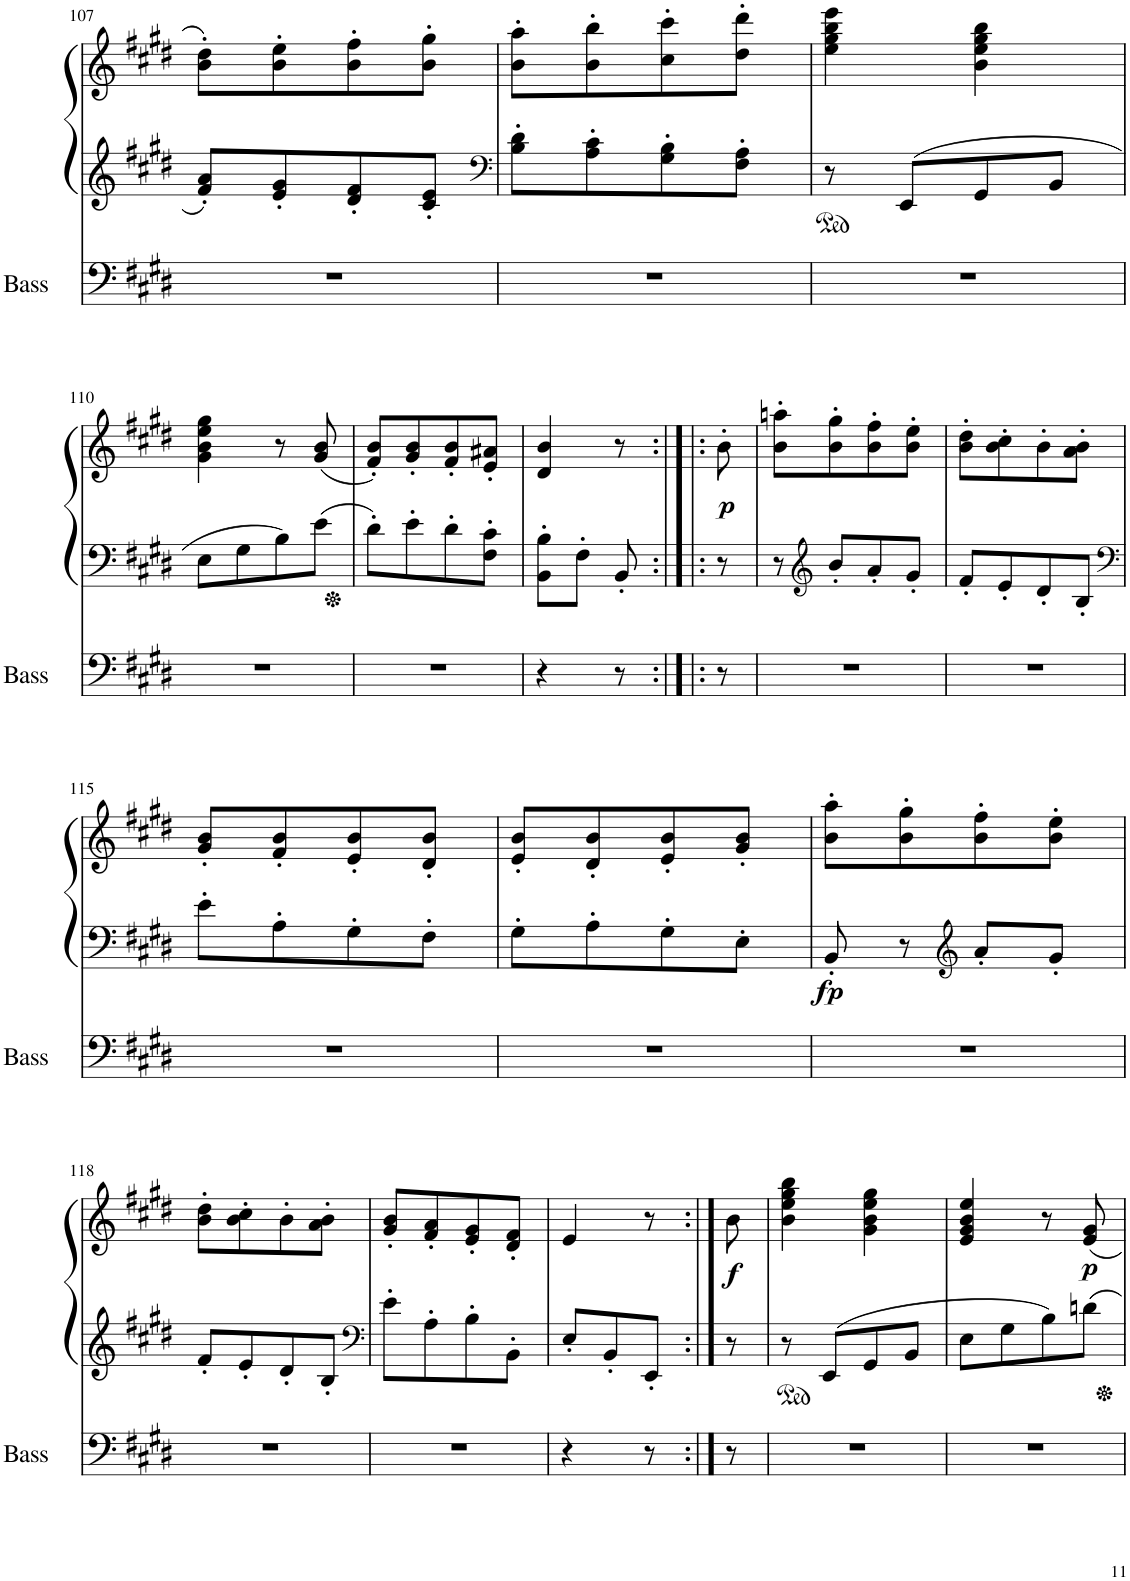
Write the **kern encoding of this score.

**kern	**kern	**kern	**dynam
*part2	*part1	*part1	*part1
*staff3	*staff2	*staff1	*staff1/2
*I"Acoustic Bass	*I"Piano	*	*
*I'Bass	*I'Pno	*	*
!!LO:PB:g=z
*clefF4	*clefG2	*clefG2	*
*Trd7c12	*	*	*
*k[f#c#g#d#]	*k[f#c#g#d#]	*k[f#c#g#d#]	*
*M2/4	*M2/4	*M2/4	*
=107	=107	=107	=107
2r	8f#/' 8a/'L	8b\' 8dd#\'L	.
.	8e/' 8g#/'	8b\' 8ee\'	.
.	8d#/' 8f#/'	8b\' 8ff#\'	.
.	8c#/' 8e/'J	8b\' 8gg#\'J	.
=108	=108	=108	=108
*	*clefF4	*	*
2r	8B\' 8d#\'L	8b\' 8aa\'L	.
.	8A\' 8c#\'	8b\' 8bb\'	.
.	8G#\' 8B\'	8cc#\' 8ccc#\'	.
.	8F#\' 8A\'J	8dd#\' 8ddd#\'J	.
=109	=109	=109	=109
2r	8r	4ee\ 4gg#\ 4bb\ 4eee\	.
.	8EE/L	.	.
.	8GG#/	4b\ 4ee\ 4gg#\ 4bb\	.
.	8BB/J	.	.
!!LO:LB:g=z
=110	=110	=110	=110
2r	8E\L	4g#\ 4b\ 4ee\ 4gg#\	.
.	8G#\	.	.
.	8B\	8r	.
.	8e\J	(8g#/ 8b/	.
=111	=111	=111	=111
2r	8d#'\L	8f#/' 8b/'L)	.
.	8e'\	8g#/' 8b/'	.
.	8d#'\	8f#/' 8b/'	.
.	8F#\' 8c#\'J	8e/' 8a#X/'J	.
=112	=112	=112	=112
4r	8BB\' 8B\'L	4d#/ 4b/	.
.	8F#'\J	.	.
8r	8BB'/	8r	.
=112:|!|:	=112:|!|:	=112:|!|:	=112:|!|:
!	!	!	!LO:DY:b
8r	8r	8b'\	p
=113	=113	=113	=113
2r	8r	8b\' 8aan\'L	.
*	*clefG2	*	*
.	8b'/L	8b\' 8gg#\'	.
.	8a'/	8b\' 8ff#\'	.
.	8g#'/J	8b\' 8ee\'J	.
=114	=114	=114	=114
2r	8f#'/L	8b\' 8dd#\'L	.
.	8e'/	8b\' 8cc#\'	.
.	8d#'/	8b'\	.
.	8B'/J	8a\' 8b\'J	.
!!LO:LB:g=z
=115	=115	=115	=115
*	*clefF4	*	*
2r	8e'\L	8g#/' 8b/'L	.
.	8A'\	8f#/' 8b/'	.
.	8G#'\	8e/' 8b/'	.
.	8F#'\J	8d#/' 8b/'J	.
=116	=116	=116	=116
2r	8G#'\L	8e/' 8b/'L	.
.	8A'\	8d#/' 8b/'	.
.	8G#'\	8e/' 8b/'	.
.	8E'\J	8g#/' 8b/'J	.
=117	=117	=117	=117
!	!	!	!LO:DY:b=2
2r	8BB'/	8b\' 8aa\'L	fp
.	8r	8b\' 8gg#\'	.
*	*clefG2	*	*
.	8a'/L	8b\' 8ff#\'	.
.	8g#'/J	8b\' 8ee\'J	.
!!LO:LB:g=z
=118	=118	=118	=118
2r	8f#'/L	8b\' 8dd#\'L	.
.	8e'/	8b\' 8cc#\'	.
.	8d#'/	8b'\	.
.	8B'/J	8a\' 8b\'J	.
=119	=119	=119	=119
*	*clefF4	*	*
2r	8e'\L	8g#/' 8b/'L	.
.	8A'\	8f#/' 8a/'	.
.	8B'\	8e/' 8g#/'	.
.	8BB'\J	8d#/' 8f#/'J	.
=120	=120	=120	=120
4r	8E'/L	4e/	.
.	8BB'/	.	.
8r	8EE'/J	8r	.
=120:|!	=120:|!	=120:|!	=120:|!
!	!	!	!LO:DY:b
8r	8r	8b\	f
=121	=121	=121	=121
2r	8r	4b\ 4ee\ 4gg#\ 4bb\	.
.	8EE/L	.	.
.	8GG#/	4g#\ 4b\ 4ee\ 4gg#\	.
.	8BB/J	.	.
=122	=122	=122	=122
2r	8E\L	4e/ 4g#/ 4b/ 4ee/	.
.	8G#\	.	.
.	8B\	8r	.
!	!	!	!LO:DY:b
.	8dn\J	8e/ 8g#/	p
=	=	=	=
*-	*-	*-	*-
